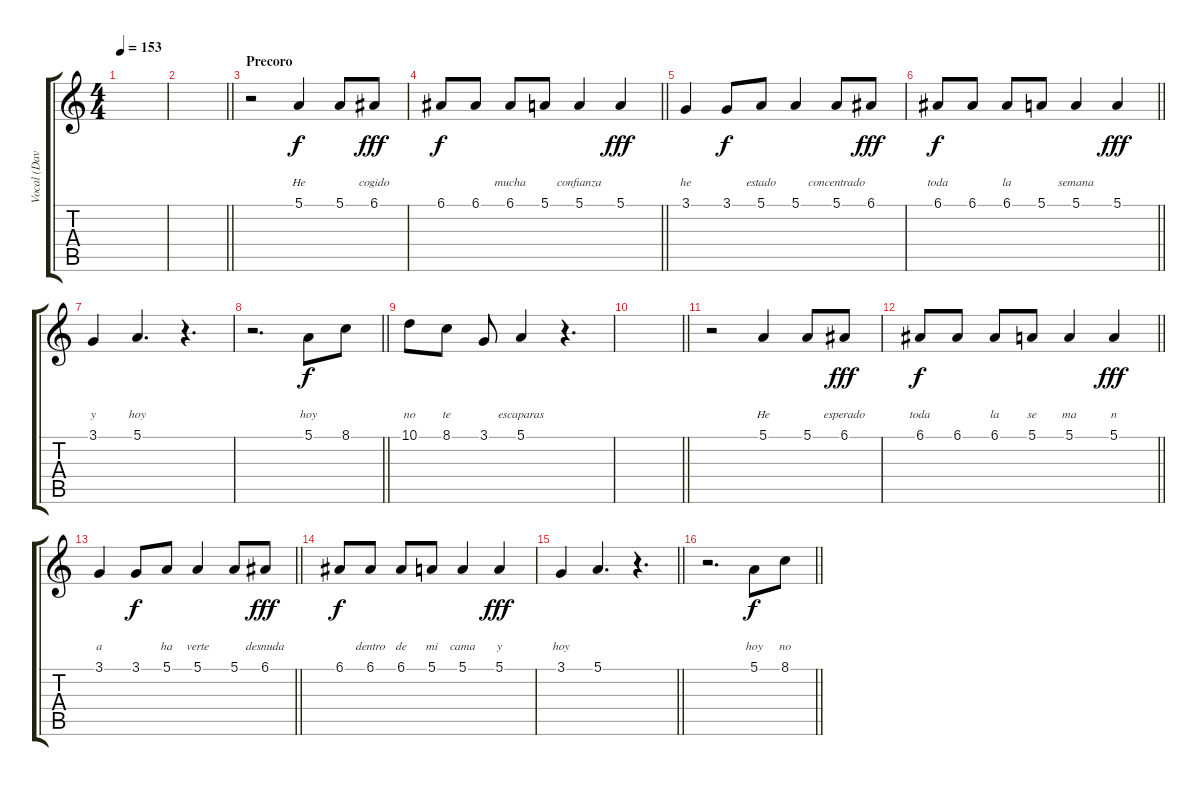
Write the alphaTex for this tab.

\track ("Vocal (David Summers)" "Vocal (Dav") {instrument synthstrings2}
\staff {score tabs}
\tuning (E4 B3 G3 D3 A2 E2) {hide}
\ts (4 4)
\tempo 153
\clef g2
\ks c
|
\barLineRight lightlight
|
\section ("" "Precoro")
r.2 5.1.4{lyrics (0 "") lyrics (1 "") lyrics (2 "") lyrics (3 "") lyrics (4 "He")} 5.1.8{lyrics (0 "") lyrics (1 "") lyrics (2 "") lyrics (3 "") lyrics (4 "")} 6.1.8{lyrics (0 "") lyrics (1 "") lyrics (2 "") lyrics (3 "") lyrics (4 "cogido") dy fff} |
\barLineRight lightlight
6.1.8{lyrics (0 "") lyrics (1 "") lyrics (2 "") lyrics (3 "") lyrics (4 "") dy f} 6.1.8{lyrics (0 "") lyrics (1 "") lyrics (2 "") lyrics (3 "") lyrics (4 "")} 6.1.8{lyrics (0 "") lyrics (1 "") lyrics (2 "") lyrics (3 "") lyrics (4 "mucha")} 5.1.8{lyrics (0 "") lyrics (1 "") lyrics (2 "") lyrics (3 "") lyrics (4 "")} 5.1.4{lyrics (0 "") lyrics (1 "") lyrics (2 "") lyrics (3 "") lyrics (4 "confianza")} 5.1.4{lyrics (0 "") lyrics (1 "") lyrics (2 "") lyrics (3 "") lyrics (4 "") dy fff} |
3.1.4{lyrics (0 "") lyrics (1 "") lyrics (2 "") lyrics (3 "") lyrics (4 "he")} 3.1.8{lyrics (0 "") lyrics (1 "") lyrics (2 "") lyrics (3 "") lyrics (4 "") dy f} 5.1.8{lyrics (0 "") lyrics (1 "") lyrics (2 "") lyrics (3 "") lyrics (4 "estado")} 5.1.4{lyrics (0 "") lyrics (1 "") lyrics (2 "") lyrics (3 "") lyrics (4 "")} 5.1.8{lyrics (0 "") lyrics (1 "") lyrics (2 "") lyrics (3 "") lyrics (4 "concentrado")} 6.1.8{lyrics (0 "") lyrics (1 "") lyrics (2 "") lyrics (3 "") lyrics (4 "") dy fff} |
\barLineRight lightlight
6.1.8{lyrics (0 "") lyrics (1 "") lyrics (2 "") lyrics (3 "") lyrics (4 "toda") dy f} 6.1.8{lyrics (0 "") lyrics (1 "") lyrics (2 "") lyrics (3 "") lyrics (4 "")} 6.1.8{lyrics (0 "") lyrics (1 "") lyrics (2 "") lyrics (3 "") lyrics (4 "la")} 5.1.8{lyrics (0 "") lyrics (1 "") lyrics (2 "") lyrics (3 "") lyrics (4 "")} 5.1.4{lyrics (0 "") lyrics (1 "") lyrics (2 "") lyrics (3 "") lyrics (4 "semana")} 5.1.4{lyrics (0 "") lyrics (1 "") lyrics (2 "") lyrics (3 "") lyrics (4 "") dy fff} |
3.1.4{lyrics (0 "") lyrics (1 "") lyrics (2 "") lyrics (3 "") lyrics (4 "y")} 5.1.4{d lyrics (0 "") lyrics (1 "") lyrics (2 "") lyrics (3 "") lyrics (4 "hoy")} r.4{d} |
\barLineRight lightlight
r.2{d} 5.1.8{lyrics (0 "") lyrics (1 "") lyrics (2 "") lyrics (3 "") lyrics (4 "hoy") dy f} 8.1.8{lyrics (0 "") lyrics (1 "") lyrics (2 "") lyrics (3 "") lyrics (4 "")} |
10.1.8{lyrics (0 "") lyrics (1 "") lyrics (2 "") lyrics (3 "") lyrics (4 "no")} 8.1.8{lyrics (0 "") lyrics (1 "") lyrics (2 "") lyrics (3 "") lyrics (4 "te")} 3.1.8{lyrics (0 "") lyrics (1 "") lyrics (2 "") lyrics (3 "") lyrics (4 "")} 5.1.4{lyrics (0 "") lyrics (1 "") lyrics (2 "") lyrics (3 "") lyrics (4 "escaparas")} r.4{d} |
\barLineRight lightlight
|
r.2 5.1.4{lyrics (0 "") lyrics (1 "") lyrics (2 "") lyrics (3 "") lyrics (4 "He")} 5.1.8{lyrics (0 "") lyrics (1 "") lyrics (2 "") lyrics (3 "") lyrics (4 "")} 6.1.8{lyrics (0 "") lyrics (1 "") lyrics (2 "") lyrics (3 "") lyrics (4 "esperado") dy fff} |
\barLineRight lightlight
6.1.8{lyrics (0 "") lyrics (1 "") lyrics (2 "") lyrics (3 "") lyrics (4 "toda") dy f} 6.1.8{lyrics (0 "") lyrics (1 "") lyrics (2 "") lyrics (3 "") lyrics (4 "")} 6.1.8{lyrics (0 "") lyrics (1 "") lyrics (2 "") lyrics (3 "") lyrics (4 "la")} 5.1.8{lyrics (0 "") lyrics (1 "") lyrics (2 "") lyrics (3 "") lyrics (4 "se")} 5.1.4{lyrics (0 "") lyrics (1 "") lyrics (2 "") lyrics (3 "") lyrics (4 "ma")} 5.1.4{lyrics (0 "") lyrics (1 "") lyrics (2 "") lyrics (3 "") lyrics (4 "n") dy fff} |
\barLineRight lightlight
3.1.4{lyrics (0 "") lyrics (1 "") lyrics (2 "") lyrics (3 "") lyrics (4 "a")} 3.1.8{lyrics (0 "") lyrics (1 "") lyrics (2 "") lyrics (3 "") lyrics (4 "") dy f} 5.1.8{lyrics (0 "") lyrics (1 "") lyrics (2 "") lyrics (3 "") lyrics (4 "ha")} 5.1.4{lyrics (0 "") lyrics (1 "") lyrics (2 "") lyrics (3 "") lyrics (4 "verte")} 5.1.8{lyrics (0 "") lyrics (1 "") lyrics (2 "") lyrics (3 "") lyrics (4 "")} 6.1.8{lyrics (0 "") lyrics (1 "") lyrics (2 "") lyrics (3 "") lyrics (4 "desnuda") dy fff} |
6.1.8{lyrics (0 "") lyrics (1 "") lyrics (2 "") lyrics (3 "") lyrics (4 "") dy f} 6.1.8{lyrics (0 "") lyrics (1 "") lyrics (2 "") lyrics (3 "") lyrics (4 "dentro")} 6.1.8{lyrics (0 "") lyrics (1 "") lyrics (2 "") lyrics (3 "") lyrics (4 "de")} 5.1.8{lyrics (0 "") lyrics (1 "") lyrics (2 "") lyrics (3 "") lyrics (4 "mi")} 5.1.4{lyrics (0 "") lyrics (1 "") lyrics (2 "") lyrics (3 "") lyrics (4 "cama")} 5.1.4{lyrics (0 "") lyrics (1 "") lyrics (2 "") lyrics (3 "") lyrics (4 "y") dy fff} |
\barLineRight lightlight
3.1.4{lyrics (0 "") lyrics (1 "") lyrics (2 "") lyrics (3 "") lyrics (4 "hoy")} 5.1.4{d lyrics (0 "") lyrics (1 "") lyrics (2 "") lyrics (3 "") lyrics (4 "")} r.4{d} |
\barLineRight lightlight
r.2{d} 5.1.8{lyrics (0 "") lyrics (1 "") lyrics (2 "") lyrics (3 "") lyrics (4 "hoy") dy f} 8.1.8{lyrics (0 "") lyrics (1 "") lyrics (2 "") lyrics (3 "") lyrics (4 "no")}
